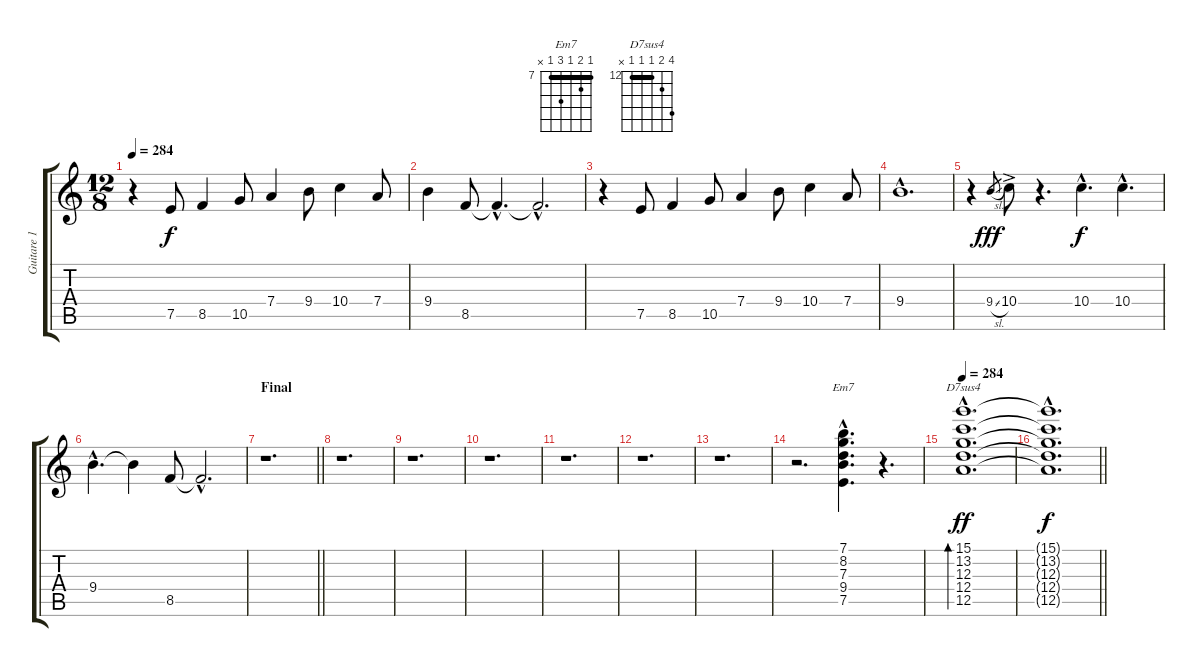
\track ("Guitare 1" "Guitare 1") {instrument electricguitarjazz}
\staff {score tabs}
\tuning (E4 B3 G3 D3 A2 E2) {hide}
\chord ("Em7" 7 8 7 9 7 x) {firstfret 7 barre 7}
\chord ("D7sus4" 15 13 12 12 12 x) {firstfret 12 barre 12}
\ts (12 8)
\tempo 284
\clef g2
\ks c
r.4{dy f} 7.5.8 8.5.4 10.5.8 7.4.4 9.4.8 10.4.4 7.4.8 |
9.4.4 8.5.8 8.5{hac t}.4{d} 8.5{hac t}.2{d} |
r.4 7.5.8 8.5.4 10.5.8 7.4.4 9.4.8 10.4.4 7.4.8 |
9.4{hac}.1{d} |
r.4 9.4{sl}.8{gr dy fff} 10.4{ac}.8 r.4{d} 10.4{hac}.4{d dy f} 10.4{hac}.4{d} |
9.4{hac}.4{d} 9.4{t}.4 8.5.8 8.5{hac t}.2{d} |
\section ("" "Final")
\barLineRight lightlight
r.1{d} |
r.1{d} |
r.1{d} |
r.1{d} |
r.1{d} |
r.1{d} |
r.1{d} |
r.2{d} (7.1{hac} 8.2{hac} 7.3{hac} 9.4{hac} 7.5{hac}).4{d ch "Em7"} r.4{d} |
\tempo 284
(15.1{hac} 13.2{hac} 12.3{hac} 12.4{hac} 12.5{hac}).1{d bd 240 ch "D7sus4" dy ff} |
\barLineRight lightlight
(15.1{hac t} 13.2{hac t} 12.3{hac t} 12.4{hac t} 12.5{hac t}).1{d dy f}
